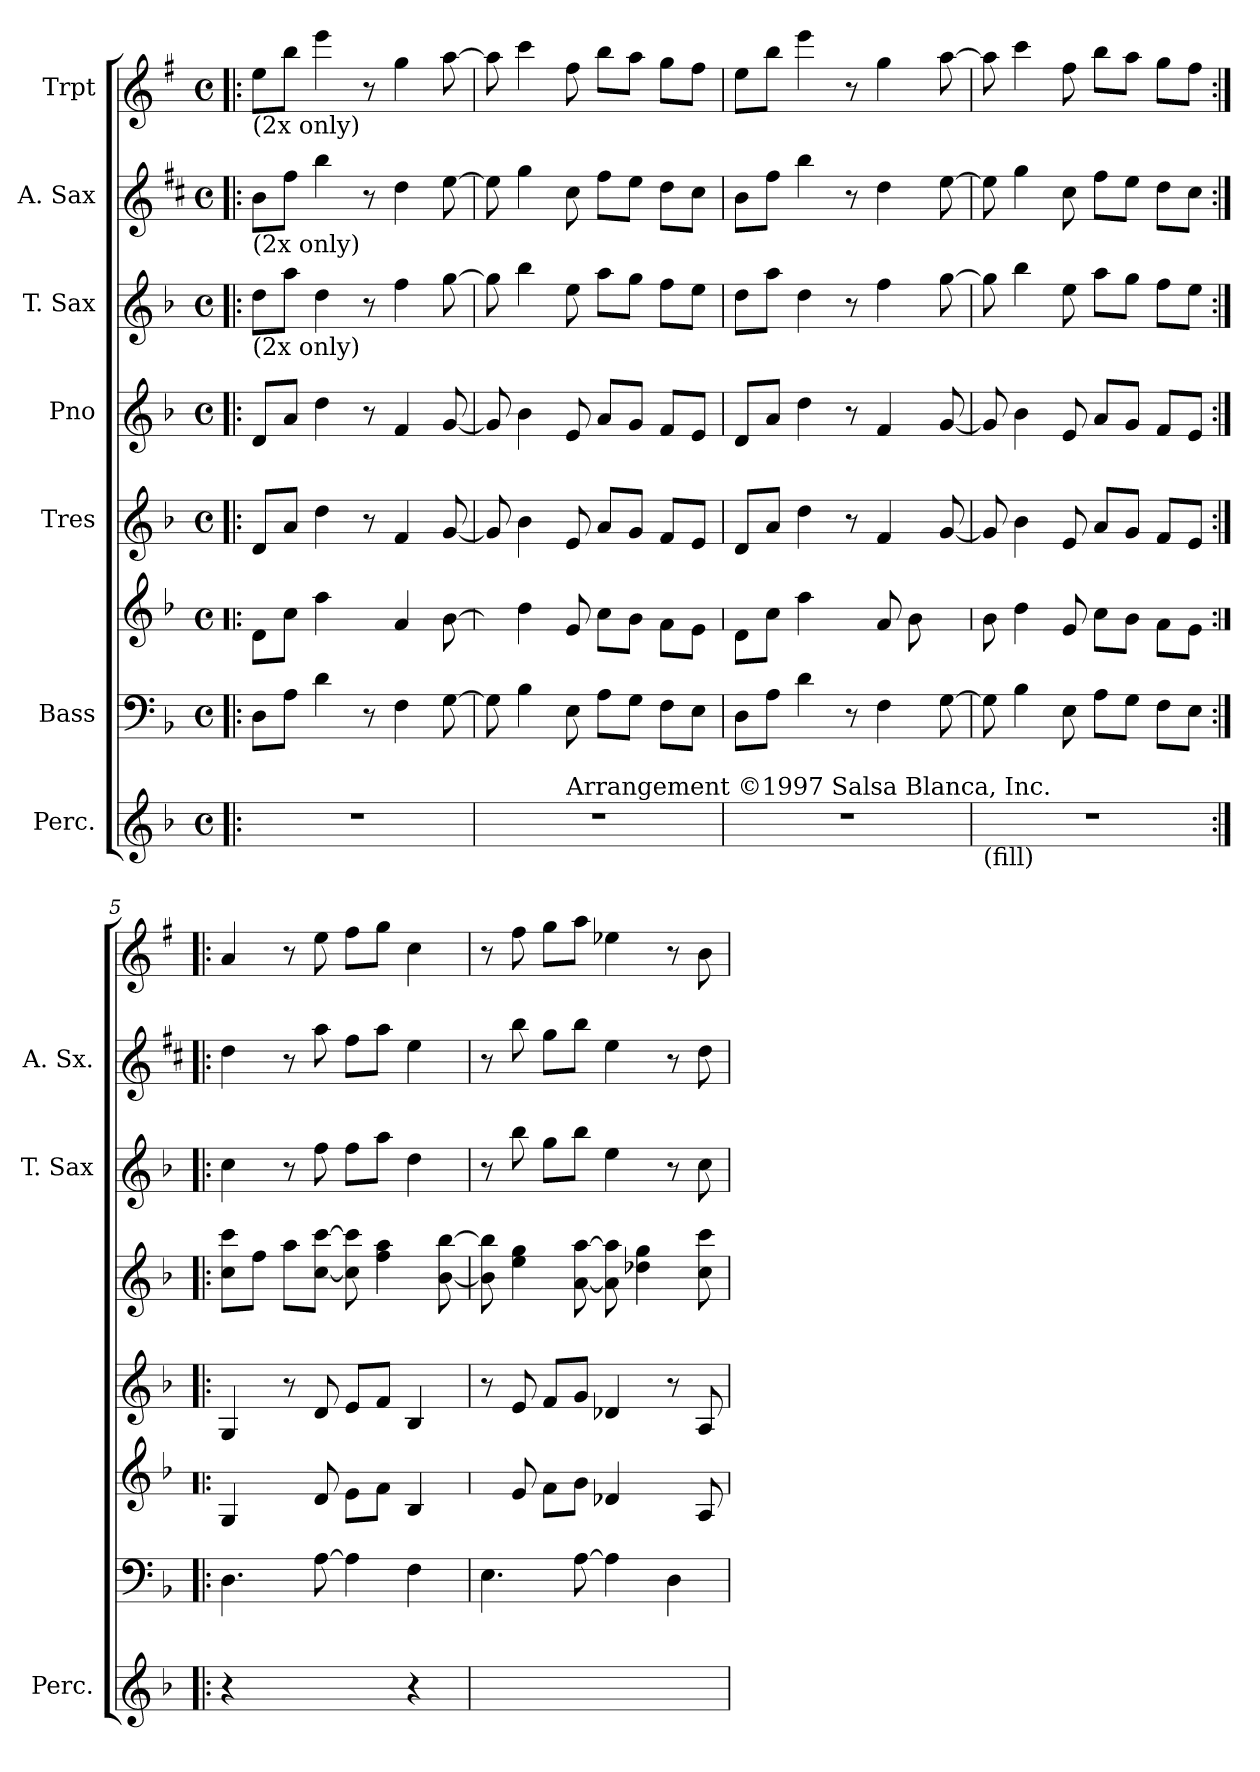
**kern	**kern	**kern	**kern	**kern	**kern	**kern	**kern
*part8	*part7	*part6	*part5	*part4	*part3	*part2	*part1
*staff8	*staff7	*staff6	*staff5	*staff4	*staff3	*staff2	*staff1
*I"Perc.	*I"Bass	*	*I"Tres	*I"Pno	*I"T. Sax	*I"A. Sax	*I"Trpt
*I'Perc.	*	*	*	*	*I'T. Sax	*I'A. Sx.	*
*	*	*stria3	*	*	*	*	*
*clefG2	*clefF4	*	*clefG2	*clefG2	*clefG2	*clefG2	*clefG2
*	*	*	*	*	*ITrd8c14	*ITrd5c9	*ITrd1c2
*k[b-]	*k[b-]	*k[b-]	*k[b-]	*k[b-]	*k[b-]	*k[b-]	*k[b-]
*F:	*F:	*F:	*F:	*F:	*F:	*F:	*F:
*M4/4	*M4/4	*M4/4	*M4/4	*M4/4	*M4/4	*M4/4	*M4/4
*met(c)	*met(c)	*met(c)	*met(c)	*met(c)	*met(c)	*met(c)	*met(c)
=1!|:	=1!|:	=1!|:	=1!|:	=1!|:	=1!|:	=1!|:	=1!|:
!	!	!	!	!	!	!	!LO:TX:b:t=(2x only)
!	!	!	!	!	!	!LO:TX:b:t=(2x only)	!
!	!	!	!	!	!LO:TX:b:t=(2x only)	!	!
1r	8D\L	8dL	8d/L	8d/L	8d\L	8d\L	8dd\L
.	8A\J	8aJ	8a/J	8a/J	8a\J	8a\J	8aa\J
.	4d\	4dd	4dd\	4dd\	4d\	4dd\	4ddd\
.	8r	8ryy	8r	8r	8r	8r	8r
.	4F\	4f	4f/	4f/	4f\	4f\	4ff\
.	[8G\	[8g	[8g/	[8g/	[8g\	[8g\	[8gg\
=2	=2	=2	=2	=2	=2	=2	=2
*^	*	*	*	*	*	*	*
1r	4.ryy	8G\]	8gyy]	8g/]	8g/]	8g\]	8g\]	8gg\]
.	.	4B-\	4b-	4b-\	4b-\	4b-\	4b-\	4bb-\
!	!LO:TX:a:t=Arrangement ©1997 Salsa Blanca, Inc.	!	!	!	!	!	!	!
.	2ryy	8E\	8e	8e/	8e/	8e\	8e\	8ee\
.	.	8A\L	8aL	8a/L	8a/L	8a\L	8a\L	8aa\L
.	.	8G\J	8gJ	8g/J	8g/J	8g\J	8g\J	8gg\J
.	.	8F\L	8fL	8f/L	8f/L	8f\L	8f\L	8ff\L
.	8ryy	8E\J	8eJ	8e/J	8e/J	8e\J	8e\J	8ee\J
*v	*v	*	*	*	*	*	*	*
=3	=3	=3	=3	=3	=3	=3	=3
1r	8D\L	8dL	8d/L	8d/L	8d\L	8d\L	8dd\L
.	8A\J	8aJ	8a/J	8a/J	8a\J	8a\J	8aa\J
.	4d\	4dd	4dd\	4dd\	4d\	4dd\	4ddd\
.	8r	8ryy	8r	8r	8r	8r	8r
.	4F\	8f	4f/	4f/	4f\	4f\	4ff\
.	.	8g	.	.	.	.	.
.	[8G\	8ryy	[8g/	[8g/	[8g\	[8g\	[8gg\
!!LO:PB:g=z
=4	=4	=4	=4	=4	=4	=4	=4
!LO:TX:b:t=(fill)	!	!	!	!	!	!	!
1r	8G\]	8g	8g/]	8g/]	8g\]	8g\]	8gg\]
.	4B-\	4b-	4b-\	4b-\	4b-\	4b-\	4bb-\
.	8E\	8e	8e/	8e/	8e\	8e\	8ee\
.	8A\L	8aL	8a/L	8a/L	8a\L	8a\L	8aa\L
.	8G\J	8gJ	8g/J	8g/J	8g\J	8g\J	8gg\J
.	8F\L	8fL	8f/L	8f/L	8f\L	8f\L	8ff\L
.	8E\J	8eJ	8e/J	8e/J	8e\J	8e\J	8ee\J
=5:|!|:	=5:|!|:	=5:|!|:	=5:|!|:	=5:|!|:	=5:|!|:	=5:|!|:	=5:|!|:
4r	4.D\	4G	4G/	8cc\ 8ccc\L	4c\	4f\	4g/
.	.	.	.	8ff\J	.	.	.
4R\	.	8ryy	8r	8aa\L	8r	8r	8r
.	[8A\	8d	8d/	[8cc\ [8ccc\J	8f\	8cc\	8dd\
4R\	4A\]	8eL	8e/L	8cc\] 8ccc\]	8f\L	8a\L	8ee\L
.	.	8fJ	8f/J	4ff\ 4aa\	8a\J	8cc\J	8ff\J
4r	4F\	4B-	4B-/	.	4d\	4g\	4b-\
.	.	.	.	[8b-\ [8bb-\	.	.	.
=6	=6	=6	=6	=6	=6	=6	=6
4.R\	4.E\	8ryy	8r	8b-\] 8bb-\]	8r	8r	8r
.	.	8e	8e/	4ee\ 4gg\	8b-\	8dd\	8ee\
.	.	8fL	8f/L	.	8g\L	8b-\L	8ff\L
[8R\	[8A\	8gJ	8g/J	[8a\ [8aa\	8b-\J	8dd\J	8gg\J
4.R\]	4A\]	4d-	4d-X/	8a\] 8aa\]	4e\	4g\	4dd-X\
.	.	.	.	4dd-X\ 4gg\	.	.	.
.	4D\	8ryy	8r	.	8r	8r	8r
8R\	.	8A	8A/	8cc\ 8ccc\	8c\	8f\	8a\
=	=	=	=	=	=	=	=
*-	*-	*-	*-	*-	*-	*-	*-
